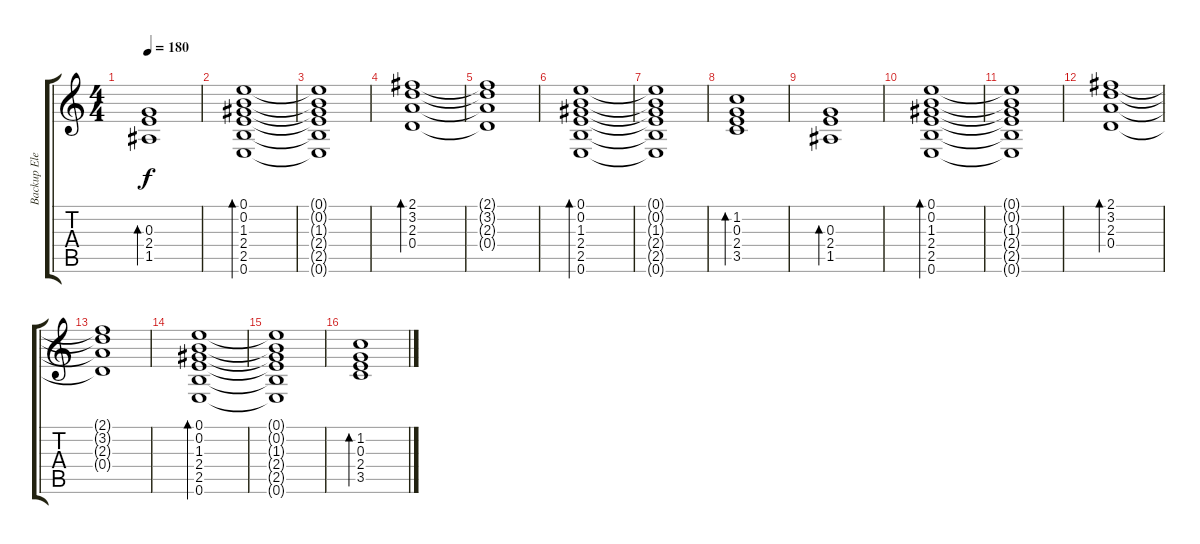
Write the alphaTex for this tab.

\track ("Backup Electric Guitar" "Backup Ele") {instrument distortionguitar}
\staff {score tabs}
\tuning (E4 B3 G3 D3 A2 E2) {hide}
\ts (4 4)
\tempo 180
\clef g2
\ks c
(0.3 2.4 1.5).1{bd 480 dy f} |
(0.1 0.2 1.3 2.4 2.5 0.6).1{bd 240} |
(0.1{t} 0.2{t} 1.3{t} 2.4{t} 2.5{t} 0.6{t}).1 |
(2.1 3.2 2.3 0.4).1{bd 240} |
(2.1{t} 3.2{t} 2.3{t} 0.4{t}).1 |
(0.1 0.2 1.3 2.4 2.5 0.6).1{bd 240} |
(0.1{t} 0.2{t} 1.3{t} 2.4{t} 2.5{t} 0.6{t}).1 |
(1.2 0.3 2.4 3.5).1{bd 240} |
(0.3 2.4 1.5).1{bd 480} |
(0.1 0.2 1.3 2.4 2.5 0.6).1{bd 240} |
(0.1{t} 0.2{t} 1.3{t} 2.4{t} 2.5{t} 0.6{t}).1 |
(2.1 3.2 2.3 0.4).1{bd 240} |
(2.1{t} 3.2{t} 2.3{t} 0.4{t}).1 |
(0.1 0.2 1.3 2.4 2.5 0.6).1{bd 240} |
(0.1{t} 0.2{t} 1.3{t} 2.4{t} 2.5{t} 0.6{t}).1 |
(1.2 0.3 2.4 3.5).1{bd 240}
